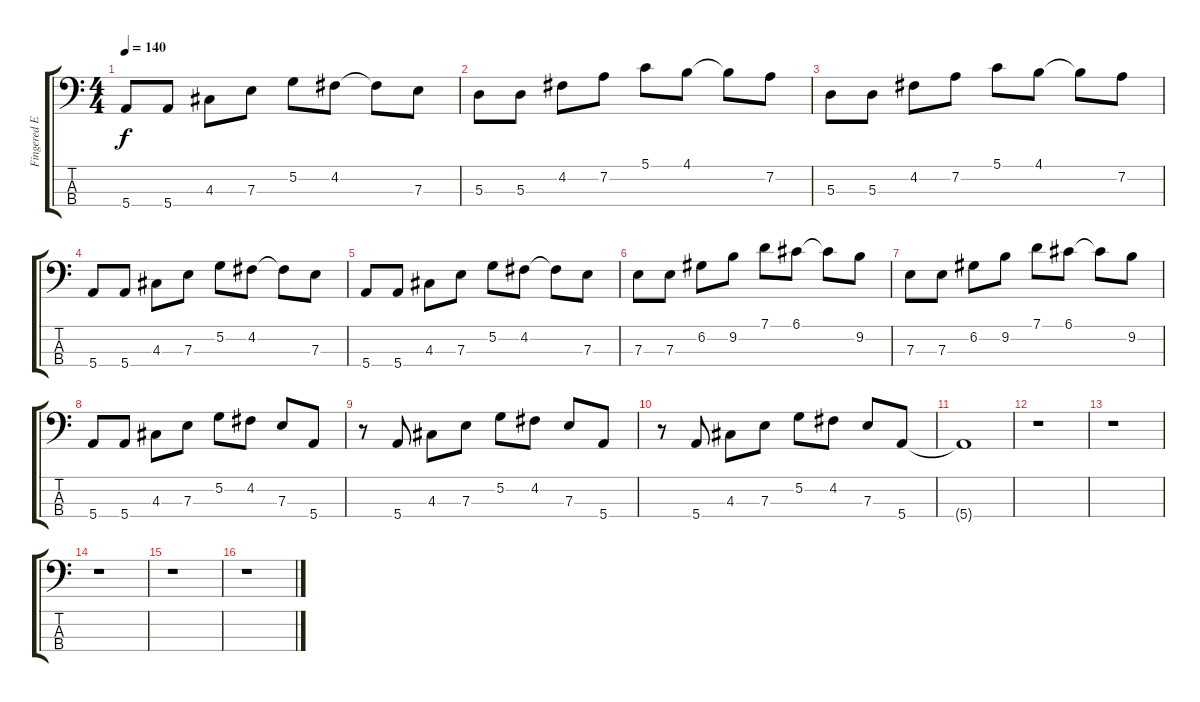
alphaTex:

\track ("Fingered E Bass" "Fingered E") {instrument electricbassfinger}
\staff {score tabs}
\tuning (G2 D2 A1 E1) {hide}
\ts (4 4)
\tempo 140
\clef f4
\ks c
5.4.8{dy f} 5.4.8 4.3.8 7.3.8 5.2.8 4.2.8 4.2{t}.8 7.3.8 |
5.3.8 5.3.8 4.2.8 7.2.8 5.1.8 4.1.8 4.1{t}.8 7.2.8 |
5.3.8 5.3.8 4.2.8 7.2.8 5.1.8 4.1.8 4.1{t}.8 7.2.8 |
5.4.8 5.4.8 4.3.8 7.3.8 5.2.8 4.2.8 4.2{t}.8 7.3.8 |
5.4.8 5.4.8 4.3.8 7.3.8 5.2.8 4.2.8 4.2{t}.8 7.3.8 |
7.3.8 7.3.8 6.2.8 9.2.8 7.1.8 6.1.8 6.1{t}.8 9.2.8 |
7.3.8 7.3.8 6.2.8 9.2.8 7.1.8 6.1.8 6.1{t}.8 9.2.8 |
5.4.8 5.4.8 4.3.8 7.3.8 5.2.8 4.2.8 7.3.8 5.4.8 |
r.8 5.4.8 4.3.8 7.3.8 5.2.8 4.2.8 7.3.8 5.4.8 |
r.8 5.4.8 4.3.8 7.3.8 5.2.8 4.2.8 7.3.8 5.4.8 |
5.4{t}.1 |
r.1 |
r.1 |
r.1 |
r.1 |
r.1
